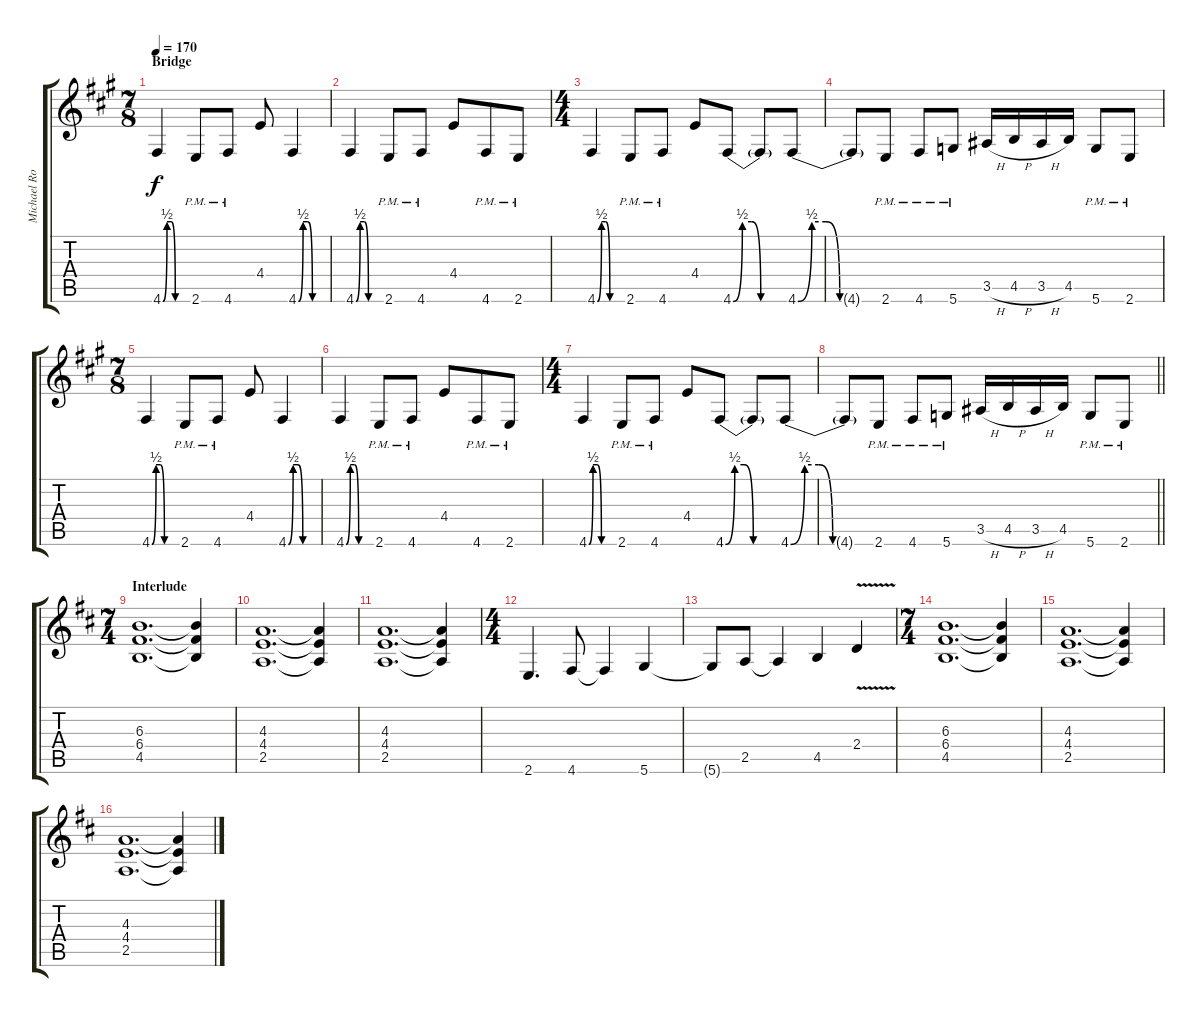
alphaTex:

\track ("Michael Romeo Gtr. L" "Michael Ro") {instrument distortionguitar}
\staff {score tabs}
\tuning (D4 A3 F3 C3 G2 D2) {hide}
\ts (7 8)
\section ("" "Bridge")
\tempo 170
\clef g2
\ks f#minor
4.6{be (custom 0 0 10 2 20 2 30 0 60 0)}.4{dy f} 2.6{pm}.8 4.6{pm}.8 4.4.8 4.6{be (custom 0 0 10 2 20 2 30 0 60 0)}.4 |
4.6{be (custom 0 0 10 2 20 2 30 0 60 0)}.4 2.6{pm}.8 4.6{pm}.8 4.4.8 4.6{pm}.8 2.6{pm}.8 |
\ts (4 4)
4.6{be (custom 0 0 10 2 20 2 30 0 60 0)}.4 2.6{pm}.8 4.6{pm}.8 4.4.8 4.6{be (custom 0 0 10 2 20 2 30 0 60 0)}.8 4.6{t}.8 4.6{be (custom 0 0 10 2 20 2 30 0 60 0)}.8 |
4.6{t}.8 2.6{pm}.8 4.6{pm}.8 5.6{pm}.8 3.5{h}.16 4.5{h}.16 3.5{h}.16 4.5.16 5.6{pm}.8 2.6{pm}.8 |
\ts (7 8)
4.6{be (custom 0 0 10 2 20 2 30 0 60 0)}.4 2.6{pm}.8 4.6{pm}.8 4.4.8 4.6{be (custom 0 0 10 2 20 2 30 0 60 0)}.4 |
4.6{be (custom 0 0 10 2 20 2 30 0 60 0)}.4 2.6{pm}.8 4.6{pm}.8 4.4.8 4.6{pm}.8 2.6{pm}.8 |
\ts (4 4)
4.6{be (custom 0 0 10 2 20 2 30 0 60 0)}.4 2.6{pm}.8 4.6{pm}.8 4.4.8 4.6{be (custom 0 0 10 2 20 2 30 0 60 0)}.8 4.6{t}.8 4.6{be (custom 0 0 10 2 20 2 30 0 60 0)}.8 |
\barLineRight lightlight
4.6{t}.8 2.6{pm}.8 4.6{pm}.8 5.6{pm}.8 3.5{h}.16 4.5{h}.16 3.5{h}.16 4.5.16 5.6{pm}.8 2.6{pm}.8 |
\ts (7 4)
\section ("" "Interlude")
\ks bminor
(6.3 6.4 4.5).1{d} (6.3{t} 6.4{t} 4.5{t}).4 |
(4.3 4.4 2.5).1{d} (4.3{t} 4.4{t} 2.5{t}).4 |
(4.3 4.4 2.5).1{d} (4.3{t} 4.4{t} 2.5{t}).4 |
\ts (4 4)
2.6.4{d} 4.6.8 4.6{t}.4 5.6.4 |
5.6{t}.8 2.5.8 2.5{t}.4 4.5.4 2.4{v}.4 |
\ts (7 4)
(6.3 6.4 4.5).1{d} (6.3{t} 6.4{t} 4.5{t}).4 |
(4.3 4.4 2.5).1{d} (4.3{t} 4.4{t} 2.5{t}).4 |
(4.3 4.4 2.5).1{d} (4.3{t} 4.4{t} 2.5{t}).4
